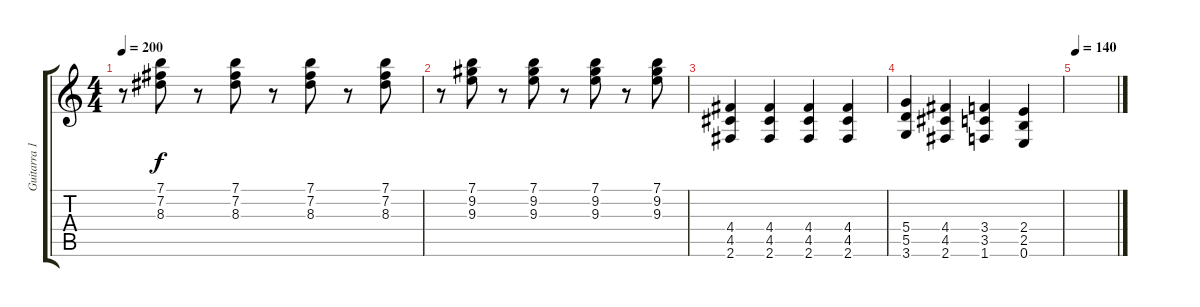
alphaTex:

\track ("Guitarra 1" "Guitarra 1") {instrument electricguitarmuted}
\staff {score tabs}
\tuning (E4 B3 G3 D3 A2 E2) {hide}
\ts (4 4)
\tempo 200
\clef g2
\ks c
r.8{dy f} (7.1 7.2 8.3).8 r.8 (7.1 7.2 8.3).8 r.8 (7.1 7.2 8.3).8 r.8 (7.1 7.2 8.3).8 |
r.8 (7.1 9.2 9.3).8 r.8 (7.1 9.2 9.3).8 r.8 (7.1 9.2 9.3).8 r.8 (7.1 9.2 9.3).8 |
(4.4 4.5 2.6).4 (4.4 4.5 2.6).4 (4.4 4.5 2.6).4 (4.4 4.5 2.6).4 |
(5.4 5.5 3.6).4 (4.4 4.5 2.6).4 (3.4 3.5 1.6).4 (2.4 2.5 0.6).4 |
\tempo 140
